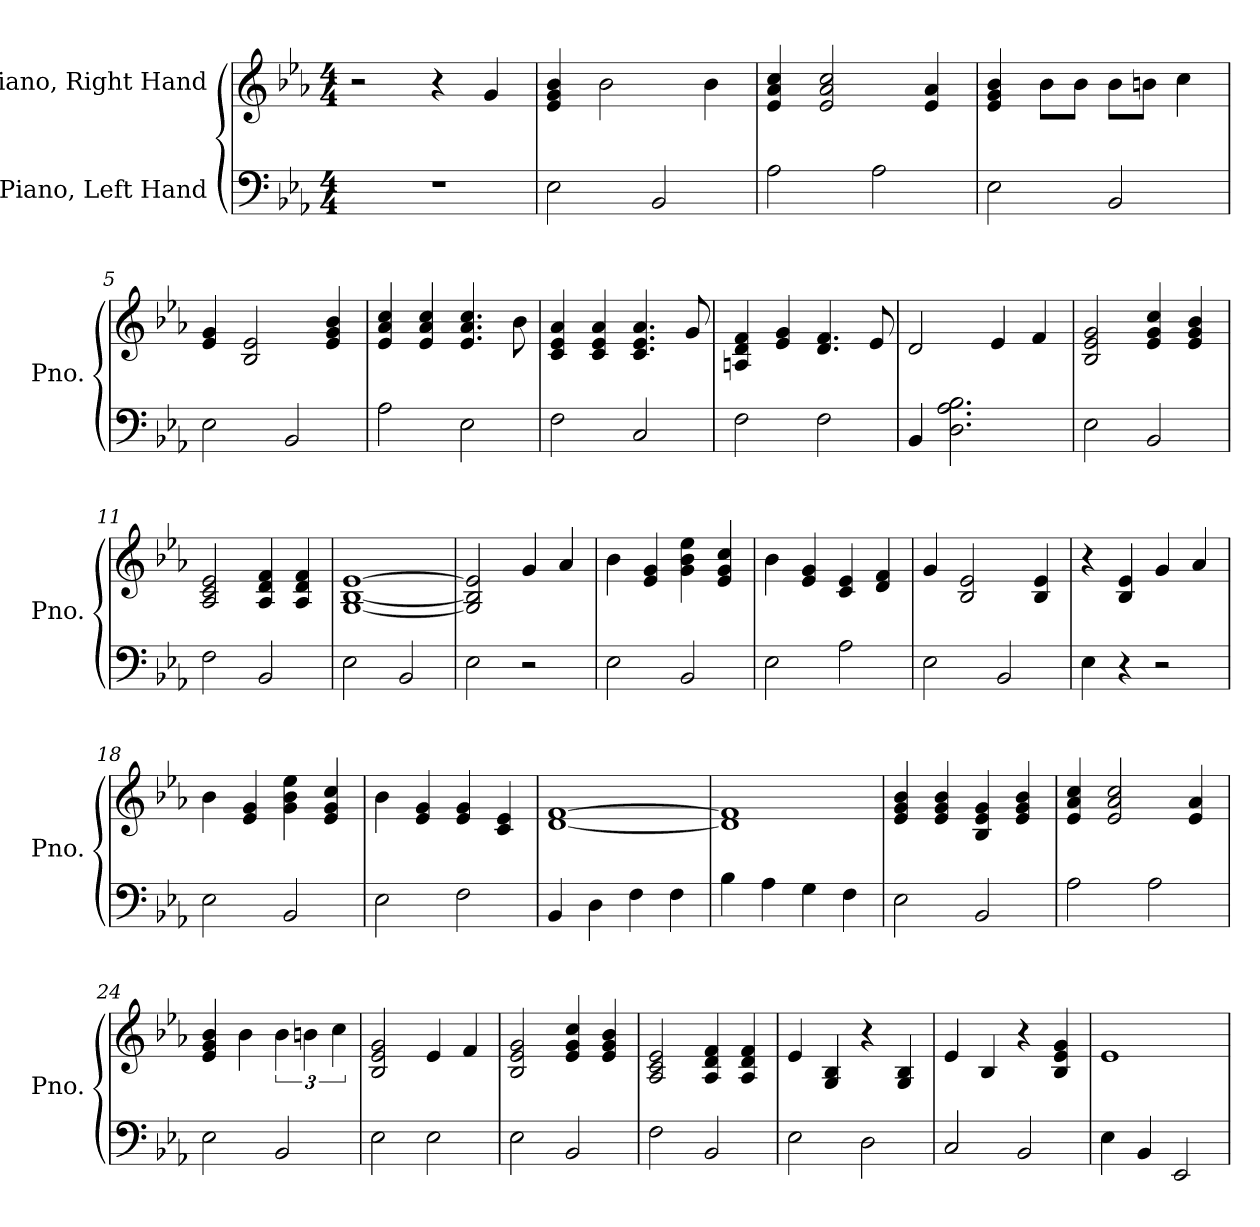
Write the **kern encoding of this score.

**kern	**kern
*part2	*part1
*staff2	*staff1
*I"Piano, Left Hand	*I"Piano, Right Hand
*I'Pno.	*I'Pno.
*clefF4	*clefG2
*k[b-e-a-]	*k[b-e-a-]
*M4/4	*M4/4
*MM100	*MM100
=1	=1
1r	2r
.	4r
.	4g/
=2	=2
2E-\	4e-/ 4g/ 4b-/
.	2b-\
2BB-/	.
.	4b-\
=3	=3
2A-\	4e-/ 4a-/ 4cc/
.	2e-/ 2a-/ 2cc/
2A-\	.
.	4e-/ 4a-/
=4	=4
2E-\	4e-/ 4g/ 4b-/
.	8b-\L
.	8b-\J
2BB-/	8b-\L
.	8bn\J
.	4cc\
=5	=5
2E-\	4e-/ 4g/
.	2B-/ 2e-/
2BB-/	.
.	4e-/ 4g/ 4b-/
=6	=6
2A-\	4e-/ 4a-/ 4cc/
.	4e-/ 4a-/ 4cc/
2E-\	4.e-/ 4.a-/ 4.cc/
.	8b-\
!!LO:LB:g=z
=7	=7
2F\	4c/ 4e-/ 4a-/
.	4c/ 4e-/ 4a-/
2C/	4.c/ 4.e-/ 4.a-/
.	8g/
=8	=8
2F\	4An/ 4d/ 4f/
.	4e-/ 4g/
2F\	4.d/ 4.f/
.	8e-/
=9	=9
4BB-/	2d/
2.D\ 2.A-\ 2.B-\	.
.	4e-/
.	4f/
=10	=10
2E-\	2B-/ 2e-/ 2g/
2BB-/	4e-/ 4g/ 4cc/
.	4e-/ 4g/ 4b-/
=11	=11
2F\	2A-/ 2c/ 2e-/
2BB-/	4A-/ 4d/ 4f/
.	4A-/ 4d/ 4f/
=12	=12
2E-\	[1G [1B- [1e-
2BB-/	.
=13	=13
2E-\	2G/] 2B-/] 2e-/]
2r	4g/
.	4a-/
=14	=14
2E-\	4b-\
.	4e-/ 4g/
2BB-/	4g\ 4b-\ 4ee-\
.	4e-/ 4g/ 4cc/
!!LO:LB:g=z
=15	=15
2E-\	4b-\
.	4e-/ 4g/
2A-\	4c/ 4e-/
.	4d/ 4f/
=16	=16
2E-\	4g/
.	2B-/ 2e-/
2BB-/	.
.	4B-/ 4e-/
=17	=17
4E-\	4r
4r	4B-/ 4e-/
2r	4g/
.	4a-/
=18	=18
2E-\	4b-\
.	4e-/ 4g/
2BB-/	4g\ 4b-\ 4ee-\
.	4e-/ 4g/ 4cc/
=19	=19
2E-\	4b-\
.	4e-/ 4g/
2F\	4e-/ 4g/
.	4c/ 4e-/
=20	=20
4BB-/	[1d [1f
4D\	.
4F\	.
4F\	.
=21	=21
4B-\	1d] 1f]
4A-\	.
4G\	.
4F\	.
=22	=22
2E-\	4e-/ 4g/ 4b-/
.	4e-/ 4g/ 4b-/
2BB-/	4B-/ 4e-/ 4g/
.	4e-/ 4g/ 4b-/
!!LO:LB:g=z
=23	=23
2A-\	4e-/ 4a-/ 4cc/
.	2e-/ 2a-/ 2cc/
2A-\	.
.	4e-/ 4a-/
=24	=24
2E-\	4e-/ 4g/ 4b-/
.	4b-\
2BB-/	6b-\
.	6bn\
.	6cc\
=25	=25
2E-\	2B-/ 2e-/ 2g/
2E-\	4e-/
.	4f/
=26	=26
2E-\	2B-/ 2e-/ 2g/
2BB-/	4e-/ 4g/ 4cc/
.	4e-/ 4g/ 4b-/
=27	=27
2F\	2A-/ 2c/ 2e-/
2BB-/	4A-/ 4d/ 4f/
.	4A-/ 4d/ 4f/
=28	=28
2E-\	4e-/
.	4G/ 4B-/
2D\	4r
.	4G/ 4B-/
=29	=29
2C/	4e-/
.	4B-/
2BB-/	4r
.	4B-/ 4e-/ 4g/
=30	=30
4E-\	1e-
4BB-/	.
2EE-/	.
=	=
*-	*-
